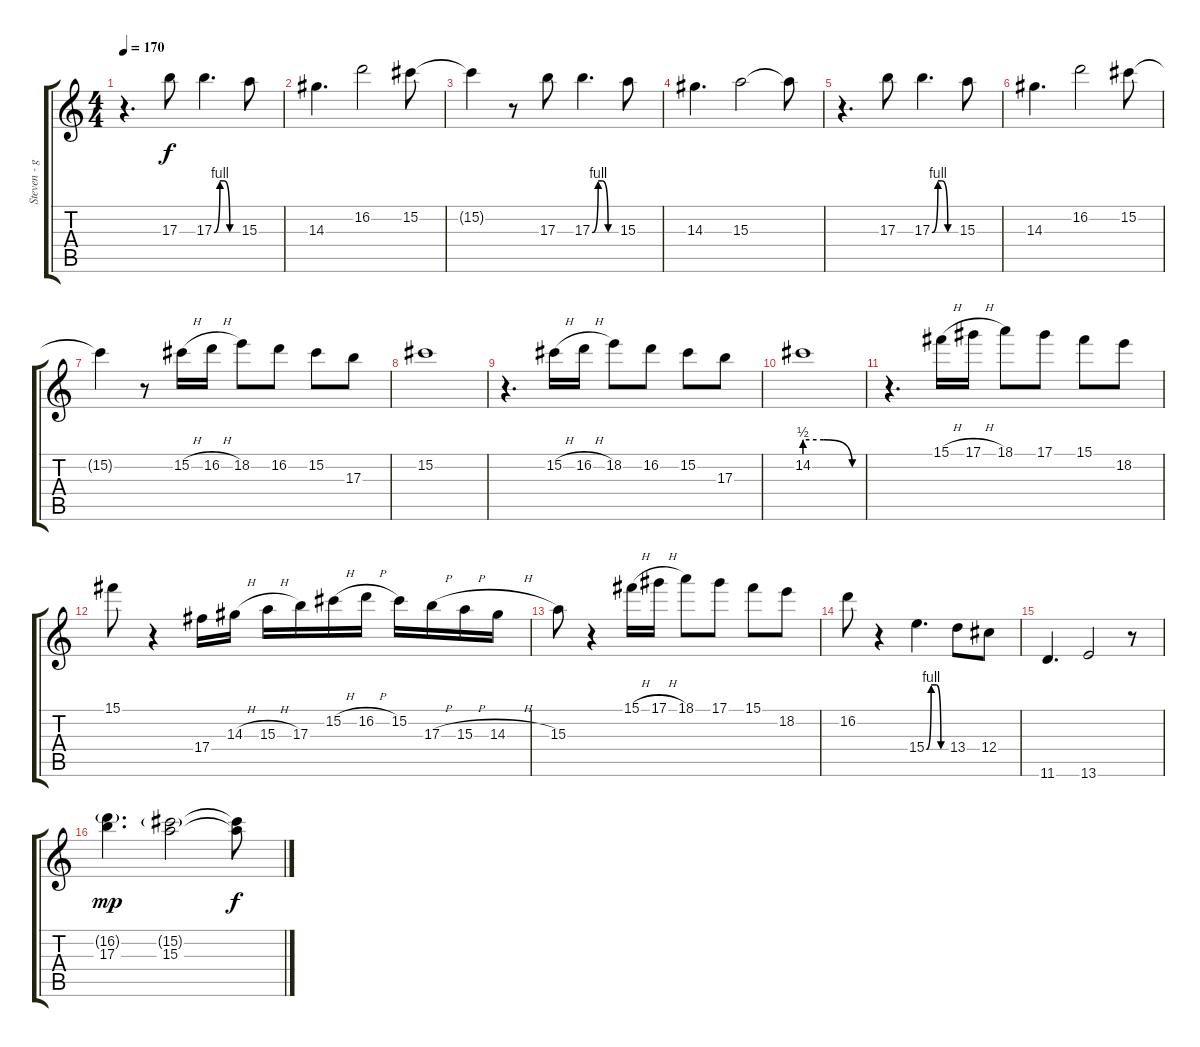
\track ("Steven - gtr" "Steven - g") {instrument overdrivenguitar}
\staff {score tabs}
\tuning (Eb4 Bb3 Gb3 Db3 Ab2 Eb2) {hide}
\ts (4 4)
\tempo 170
\clef g2
\ks c
r.4{d dy f} 17.3.8 17.3{be (custom 0 0 15 4 25 4 40 0 60 0)}.4{d} 15.3.8 |
14.3.4{d} 16.2.2 15.2.8 |
15.2{t}.4 r.8 17.3.8 17.3{be (custom 0 0 15 4 25 4 40 0 60 0)}.4{d} 15.3.8 |
14.3.4{d} 15.3.2 15.3{t}.8 |
r.4{d} 17.3.8 17.3{be (custom 0 0 15 4 25 4 40 0 60 0)}.4{d} 15.3.8 |
14.3.4{d} 16.2.2 15.2.8 |
15.2{t}.4 r.8 15.2{h}.16 16.2{h}.16 18.2.8 16.2.8 15.2.8 17.3.8 |
15.2.1 |
r.4{d} 15.2{h}.16 16.2{h}.16 18.2.8 16.2.8 15.2.8 17.3.8 |
14.2{be (custom 0 2 20 2 50 0 60 0)}.1 |
r.4{d} 15.1{h}.16 17.1{h}.16 18.1.8 17.1.8 15.1.8 18.2.8 |
15.1.8 r.4 17.4.16 14.3{h}.16 15.3{h}.16 17.3.16 15.2{h}.16 16.2{h}.16 15.2.16 17.3{h}.16 15.3{h}.16 14.3{h}.16 |
15.3.8 r.4 15.1{h}.16 17.1{h}.16 18.1.8 17.1.8 15.1.8 18.2.8 |
16.2.8 r.4 15.4{be (custom 0 0 15 4 30 4 45 0 60 0)}.4{d} 13.4.8 12.4.8 |
11.6.4{d} 13.6.2 r.8 |
(16.2{g} 17.3).4{d dy mp} (15.2{g} 15.3).2 (15.2{t} 15.3{t}).8{dy f}
